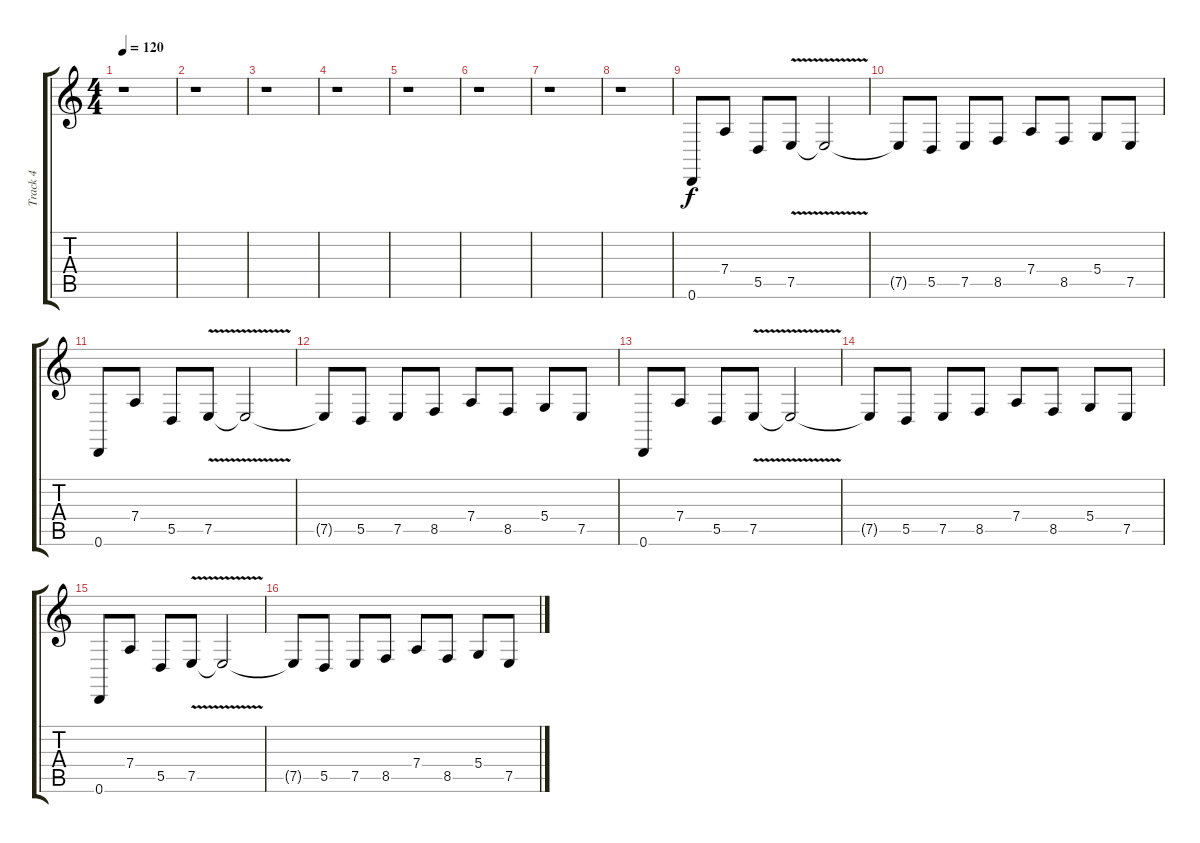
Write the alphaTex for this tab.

\track ("Track 4" "Track 4") {instrument stringensemble1}
\staff {score tabs}
\tuning (E4 B3 G3 D3 A2 D2) {hide}
\ts (4 4)
\tempo 120
\clef g2
\ks c
r.1{dy f instrument stringensemble1} |
r.1 |
r.1 |
r.1 |
r.1 |
r.1 |
r.1 |
r.1 |
0.6.8 7.4.8 5.5.8 7.5{v}.8 7.5{t}.2 |
7.5{t}.8 5.5.8 7.5.8 8.5.8 7.4.8 8.5.8 5.4.8 7.5.8 |
0.6.8 7.4.8 5.5.8 7.5{v}.8 7.5{t}.2 |
7.5{t}.8 5.5.8 7.5.8 8.5.8 7.4.8 8.5.8 5.4.8 7.5.8 |
0.6.8 7.4.8 5.5.8 7.5{v}.8 7.5{t}.2 |
7.5{t}.8 5.5.8 7.5.8 8.5.8 7.4.8 8.5.8 5.4.8 7.5.8 |
0.6.8 7.4.8 5.5.8 7.5{v}.8 7.5{t}.2 |
7.5{t}.8 5.5.8 7.5.8 8.5.8 7.4.8 8.5.8 5.4.8 7.5.8
